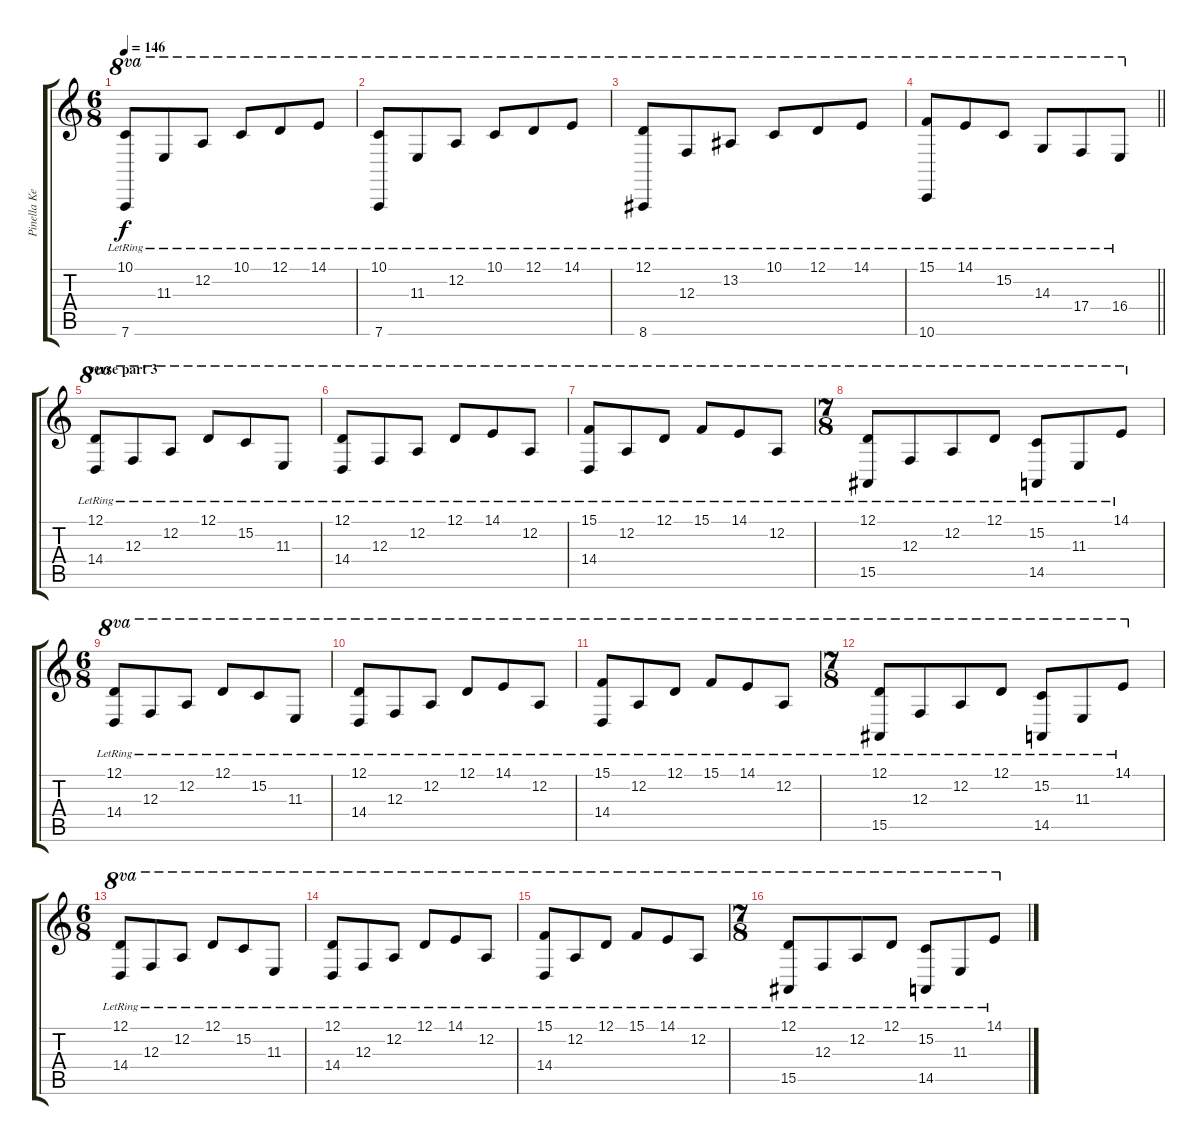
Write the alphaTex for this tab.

\track ("Pinella Keys" "Pinella Ke") {instrument acousticgrandpiano}
\staff {score tabs}
\tuning (D4 A3 F3 C3 G2 D2) {hide}
\ts (6 8)
\tempo 146
\clef g2
\ks c
(10.1{lr} 7.6{lr}).8{ot 8va dy f} 11.3{lr}.8{ot 8va} 12.2{lr}.8{ot 8va} 10.1{lr}.8{ot 8va} 12.1{lr}.8{ot 8va} 14.1{lr}.8{ot 8va} |
(10.1{lr} 7.6{lr}).8{ot 8va} 11.3{lr}.8{ot 8va} 12.2{lr}.8{ot 8va} 10.1{lr}.8{ot 8va} 12.1{lr}.8{ot 8va} 14.1{lr}.8{ot 8va} |
(12.1{lr} 8.6{lr}).8{ot 8va} 12.3{lr}.8{ot 8va} 13.2{lr}.8{ot 8va} 10.1{lr}.8{ot 8va} 12.1{lr}.8{ot 8va} 14.1{lr}.8{ot 8va} |
\barLineRight lightlight
(15.1{lr} 10.6{lr}).8{ot 8va} 14.1{lr}.8{ot 8va} 15.2{lr}.8{ot 8va} 14.3{lr}.8{ot 8va} 17.4{lr}.8{ot 8va} 16.4{lr}.8{ot 8va} |
\section ("" "verse part 3")
(12.1{lr} 14.4{lr}).8{ot 8va} 12.3{lr}.8{ot 8va} 12.2{lr}.8{ot 8va} 12.1{lr}.8{ot 8va} 15.2{lr}.8{ot 8va} 11.3{lr}.8{ot 8va} |
(12.1{lr} 14.4{lr}).8{ot 8va} 12.3{lr}.8{ot 8va} 12.2{lr}.8{ot 8va} 12.1{lr}.8{ot 8va} 14.1{lr}.8{ot 8va} 12.2{lr}.8{ot 8va} |
(15.1{lr} 14.4{lr}).8{ot 8va} 12.2{lr}.8{ot 8va} 12.1{lr}.8{ot 8va} 15.1{lr}.8{ot 8va} 14.1{lr}.8{ot 8va} 12.2{lr}.8{ot 8va} |
\ts (7 8)
(12.1{lr} 15.5{lr}).8{ot 8va} 12.3{lr}.8{ot 8va} 12.2{lr}.8{ot 8va} 12.1{lr}.8{ot 8va} (15.2{lr} 14.5{lr}).8{ot 8va} 11.3{lr}.8{ot 8va} 14.1{lr}.8{ot 8va} |
\ts (6 8)
(12.1{lr} 14.4{lr}).8{ot 8va} 12.3{lr}.8{ot 8va} 12.2{lr}.8{ot 8va} 12.1{lr}.8{ot 8va} 15.2{lr}.8{ot 8va} 11.3{lr}.8{ot 8va} |
(12.1{lr} 14.4{lr}).8{ot 8va} 12.3{lr}.8{ot 8va} 12.2{lr}.8{ot 8va} 12.1{lr}.8{ot 8va} 14.1{lr}.8{ot 8va} 12.2{lr}.8{ot 8va} |
(15.1{lr} 14.4{lr}).8{ot 8va} 12.2{lr}.8{ot 8va} 12.1{lr}.8{ot 8va} 15.1{lr}.8{ot 8va} 14.1{lr}.8{ot 8va} 12.2{lr}.8{ot 8va} |
\ts (7 8)
(12.1{lr} 15.5{lr}).8{ot 8va} 12.3{lr}.8{ot 8va} 12.2{lr}.8{ot 8va} 12.1{lr}.8{ot 8va} (15.2{lr} 14.5{lr}).8{ot 8va} 11.3{lr}.8{ot 8va} 14.1{lr}.8{ot 8va} |
\ts (6 8)
(12.1{lr} 14.4{lr}).8{ot 8va} 12.3{lr}.8{ot 8va} 12.2{lr}.8{ot 8va} 12.1{lr}.8{ot 8va} 15.2{lr}.8{ot 8va} 11.3{lr}.8{ot 8va} |
(12.1{lr} 14.4{lr}).8{ot 8va} 12.3{lr}.8{ot 8va} 12.2{lr}.8{ot 8va} 12.1{lr}.8{ot 8va} 14.1{lr}.8{ot 8va} 12.2{lr}.8{ot 8va} |
(15.1{lr} 14.4{lr}).8{ot 8va} 12.2{lr}.8{ot 8va} 12.1{lr}.8{ot 8va} 15.1{lr}.8{ot 8va} 14.1{lr}.8{ot 8va} 12.2{lr}.8{ot 8va} |
\ts (7 8)
(12.1{lr} 15.5{lr}).8{ot 8va} 12.3{lr}.8{ot 8va} 12.2{lr}.8{ot 8va} 12.1{lr}.8{ot 8va} (15.2{lr} 14.5{lr}).8{ot 8va} 11.3{lr}.8{ot 8va} 14.1{lr}.8{ot 8va}
